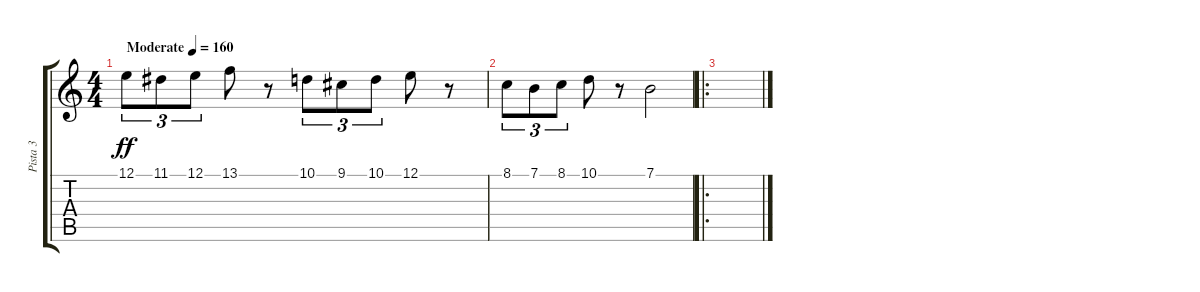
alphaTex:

\track ("Pista 3" "Pista 3") {instrument trombone}
\staff {score tabs}
\tuning (E4 B3 G3 D3 A2 E2) {hide}
\ts (4 4)
\tempo (160 "Moderate")
\clef g2
\ks c
12.1.8{tu (3 2) dy ff instrument trombone} 11.1.8{tu (3 2)} 12.1.8{tu (3 2)} 13.1.8 r.8 10.1.8{tu (3 2)} 9.1.8{tu (3 2)} 10.1.8{tu (3 2)} 12.1.8 r.8 |
8.1.8{tu (3 2)} 7.1.8{tu (3 2)} 8.1.8{tu (3 2)} 10.1.8 r.8 7.1.2 |
\ro
